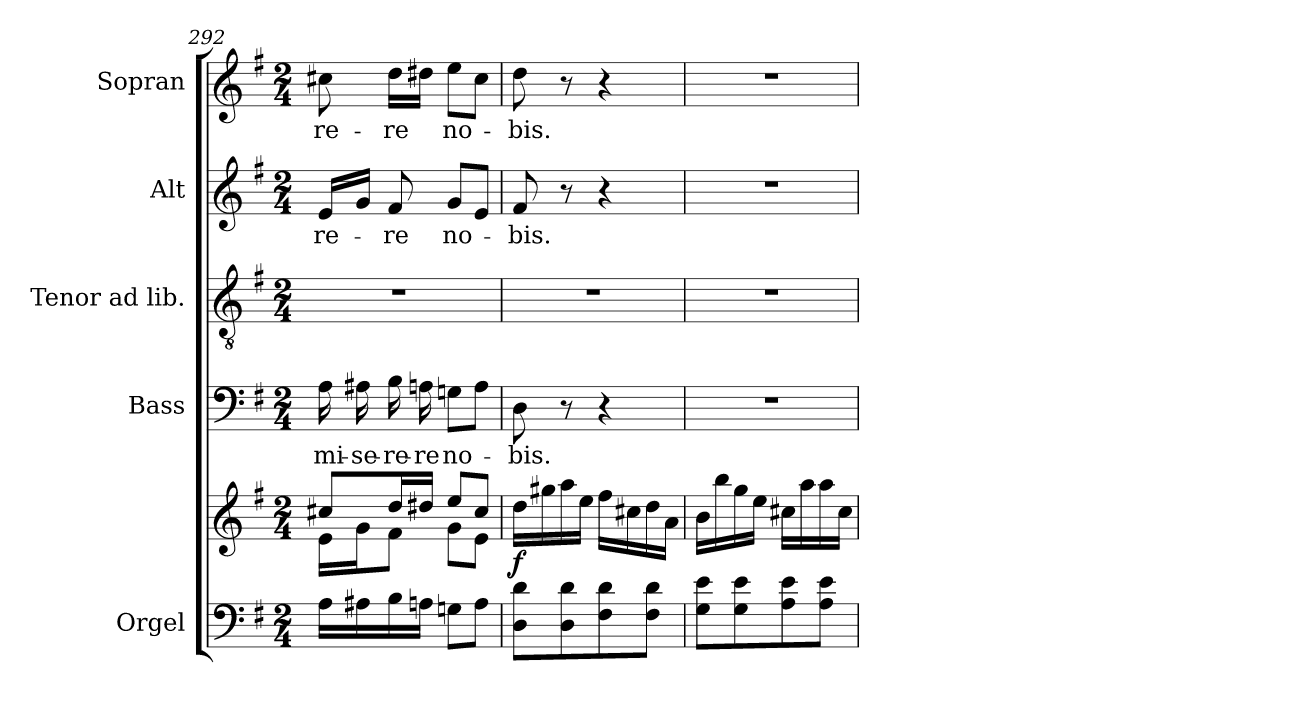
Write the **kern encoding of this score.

**kern	**kern	**dynam	**kern	**text	**kern	**kern	**text	**kern	**text
*part5	*part5	*part5	*part4	*part4	*part3	*part2	*part2	*part1	*part1
*staff6	*staff5	*staff5/6	*staff4	*staff4	*staff3	*staff2	*staff2	*staff1	*staff1
*I"Orgel	*	*	*I"Bass	*	*I"Tenor ad lib.	*I"Alt	*	*I"Sopran	*
*I'Org.	*	*	*I'B.	*	*I'T.	*I'A.	*	*I'S.	*
*clefF4	*clefG2	*	*clefF4	*	*clefGv2	*clefG2	*	*clefG2	*
*k[f#]	*k[f#]	*	*k[f#]	*	*k[f#]	*k[f#]	*	*k[f#]	*
*G:	*G:	*	*G:	*	*G:	*G:	*	*G:	*
*M2/4	*M2/4	*	*M2/4	*	*M2/4	*M2/4	*	*M2/4	*
=292	=292	=292	=292	=292	=292	=292	=292	=292	=292
*	*^	*	*	*	*	*	*	*	*
!	!	!	!	!	!LO:LY:b	!	!	!LO:LY:b	!	!LO:LY:b
16A\LL	8cc#X/L	16e\LL	.	16A\	mi-	2r	16e/LL	-re-	8cc#X\	-re-
!	!	!	!	!	!LO:LY:b	!	!	!	!	!
16A#X\	.	16g\J	.	16A#X\	-se-	.	16g/JJ	.	.	.
!	!	!	!	!	!LO:LY:b	!	!	!LO:LY:b	!	!LO:LY:b
16B\	16dd/L	8f#\J	.	16B\	-re-	.	8f#/	-re	16dd\LL	-re
!	!	!	!	!	!LO:LY:b	!	!	!	!	!
16An\JJ	16dd#X/JJ	.	.	16An\	-re	.	.	.	16dd#X\JJ	.
!	!	!	!	!	!LO:LY:b	!	!	!LO:LY:b	!	!LO:LY:b
8Gn\L	8ee/L	8g\L	.	8Gn\L	no-	.	8g/L	no-	8ee\L	no-
8A\J	8cc#/J	8e\J	.	8A\J	.	.	8e/J	.	8cc#\J	.
=293	=293	=293	=293	=293	=293	=293	=293	=293	=293	=293
!	!	!	!LO:DY:b	!	!LO:LY:b	!	!	!LO:LY:b	!	!LO:LY:b
*	*v	*v	*	*	*	*	*	*	*	*
8D\ 8d\L	16dd\LL	f	8D\	-bis.	2r	8f#/	-bis.	8dd\	-bis.
.	16gg#X\	.	.	.	.	.	.	.	.
8D\ 8d\	16aa\	.	8r	.	.	8r	.	8r	.
.	16ee\JJ	.	.	.	.	.	.	.	.
8F#\ 8d\	16ff#\LL	.	4r	.	.	4r	.	4r	.
.	16cc#X\	.	.	.	.	.	.	.	.
8F#\ 8d\J	16dd\	.	.	.	.	.	.	.	.
.	16a\JJ	.	.	.	.	.	.	.	.
=294	=294	=294	=294	=294	=294	=294	=294	=294	=294
8G\ 8e\L	16b\LL	.	2r	.	2r	2r	.	2r	.
.	16bb\	.	.	.	.	.	.	.	.
8G\ 8e\	16gg\	.	.	.	.	.	.	.	.
.	16ee\JJ	.	.	.	.	.	.	.	.
8A\ 8e\	16cc#X\LL	.	.	.	.	.	.	.	.
.	16aa\	.	.	.	.	.	.	.	.
8A\ 8e\J	16aa\	.	.	.	.	.	.	.	.
.	16cc#\JJ	.	.	.	.	.	.	.	.
=	=	=	=	=	=	=	=	=	=
*-	*-	*-	*-	*-	*-	*-	*-	*-	*-
